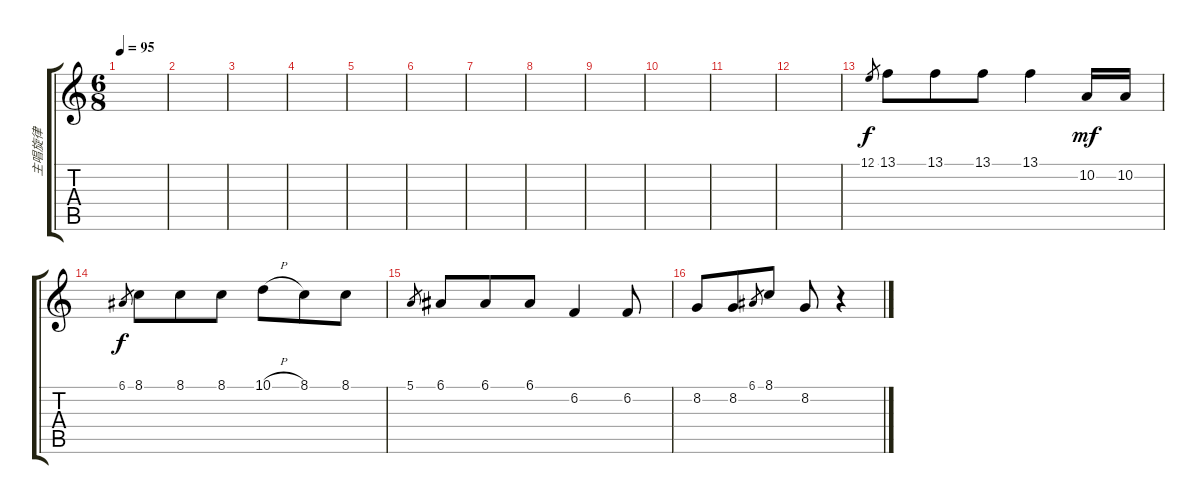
\track ("主唱旋律" "主唱旋律") {instrument harmonica}
\staff {score tabs}
\tuning (E4 B3 G3 D3 A2 E2) {hide}
\ts (6 8)
\tempo 95
\clef g2
\ks c
|
|
|
|
|
|
|
|
|
|
|
|
12.1.8{gr} 13.1.8{volume 15} 13.1.8 13.1.8 13.1.4 10.2.16{dy mf} 10.2.16 |
6.1.8{gr dy f} 8.1.8 8.1.8 8.1.8 10.1{h}.8 8.1.8 8.1.8 |
5.1.8{gr} 6.1.8 6.1.8 6.1.8 6.2.4 6.2.8 |
8.2.8 8.2.8 6.1.8{gr} 8.1.8 8.2.8 r.4
